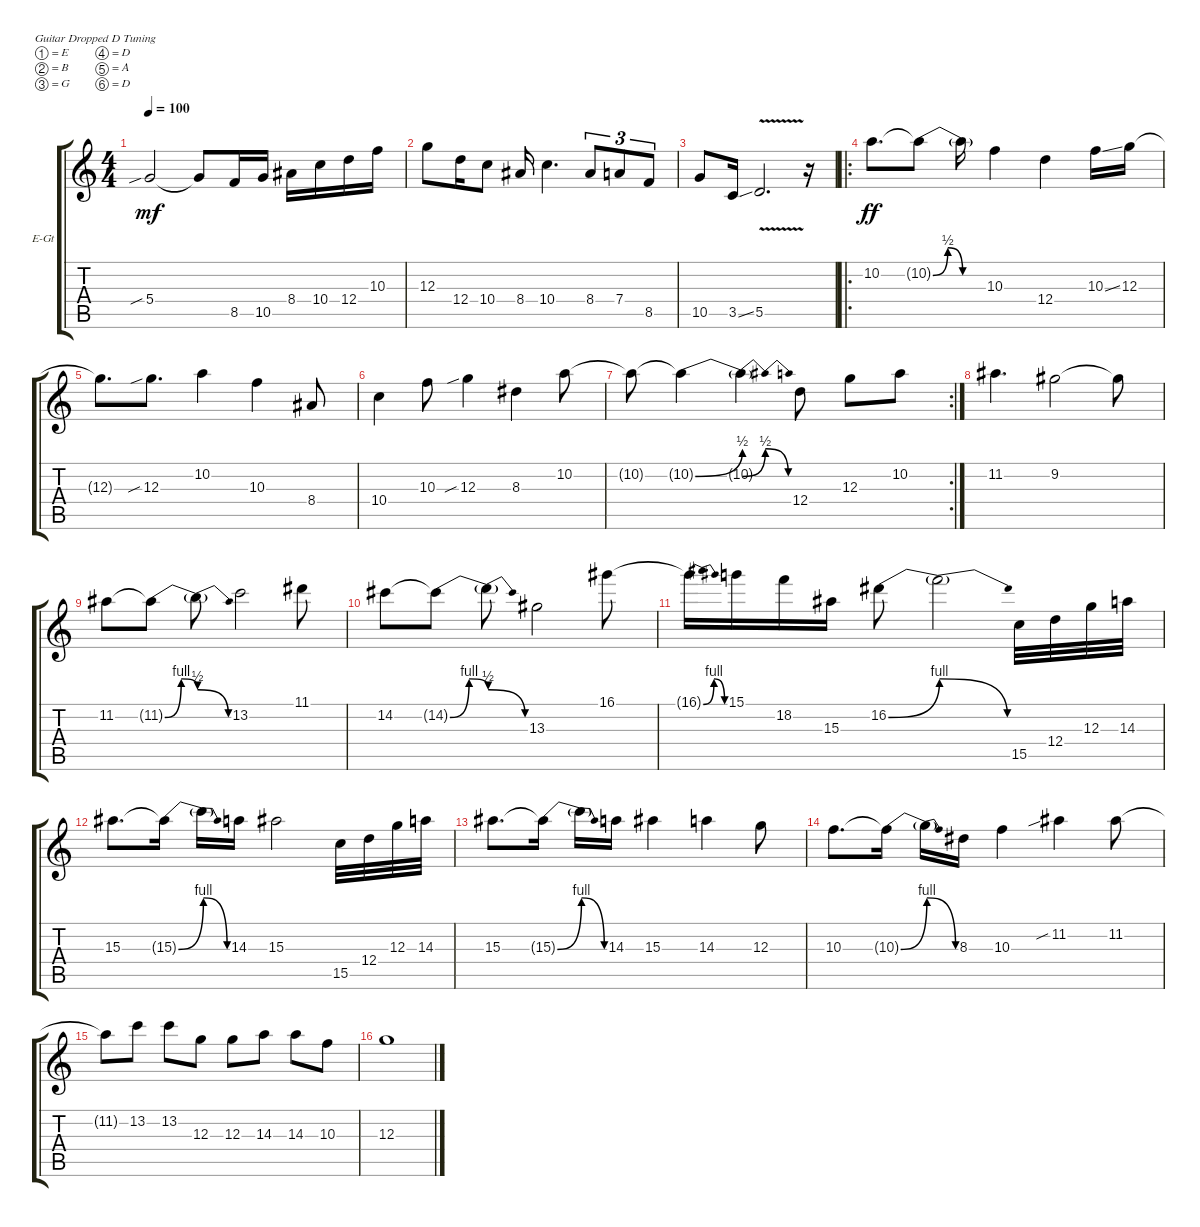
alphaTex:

\bracketExtendMode groupsimilarinstruments
\firstSystemTrackNameOrientation horizontal
\otherSystemsTrackNameOrientation horizontal
\track ("Paul" "E-Gt") {instrument distortionguitar}
\staff {score tabs}
\tuning (E4 B3 G3 D3 A2 D2)
\ts (4 4)
\tempo 100
\clef g2
\ks c
5.4{sib}.2{dy mf} 5.4{t}.8 8.5.16 10.5.16 8.4.16 10.4.16 12.4.16 10.3.16 |
12.3.8 12.4.16 10.4.8 8.4.16 10.4.4{d} 8.4.8{tu (3 2)} 7.4.8{tu (3 2)} 8.5.8{tu (3 2)} |
10.5.8 3.5{ss}.16 5.5{v}.2{d} r.16 |
\ro
10.2.8{d dy ff} 10.2{be (bendrelease 0 0 30 2 30 2 60 0) t}.8 10.2{be (hold 0 0 60 0) t}.16 10.3.4 12.4.4 10.3{ss}.16 12.3.16 |
12.3{t}.8{d} 12.3{sib}.8{d} 10.2.4 10.3.4 8.4.8 |
10.4.4 10.3.8 12.3{sib}.4 8.3.4 10.2.8 |
\rc 2
10.2{t}.8 10.2{be (bend 0 0 60 2) t}.4 10.2{be (bendrelease 0 0 30 2 30 2 60 0) t}.4 12.4.8 12.3.8 10.2.8 |
11.2.4{d} 9.2.2 9.2{t}.8 |
11.2.8 11.2{be (bendrelease 0 0 30 4 30 4 60 2) t}.8 11.2{be (release 0 2 60 0) t}.8 13.2.2 11.1.8 |
14.2.8 14.2{be (bendrelease 0 0 30 4 30 4 60 2) t}.8 14.2{be (release 0 2 60 0) t}.8 13.3.2 16.1.8 |
16.1{be (bendrelease 0 0 30 4 30 4 60 0) t}.16 15.1.16 18.2.16 15.3.16 16.2{be (bend 0 0 60 4)}.8 16.2{be (release 0 4 60 0) t}.2 15.5.32 12.4.32 12.3.32 14.3.32 |
15.3.8{d} 15.3{be (bend 0 0 60 4) t}.16 15.3{be (release 0 4 60 0) t}.16 14.3.16 15.3.2 15.5.32 12.4.32 12.3.32 14.3.32 |
15.3.8{d} 15.3{be (bend 0 0 60 4) t}.16 15.3{be (release 0 4 60 0) t}.16 14.3.16 15.3.4 14.3.4 12.3.8 |
10.3.8{d} 10.3{be (bend 0 0 60 4) t}.16 10.3{be (release 0 4 60 0) t}.16 8.3.16 10.3.4 11.2{sib}.4 11.2.8 |
11.2{t}.8 13.2.8 13.2.8 12.3.8 12.3.8 14.3.8 14.3.8 10.3.8 |
12.3.1
